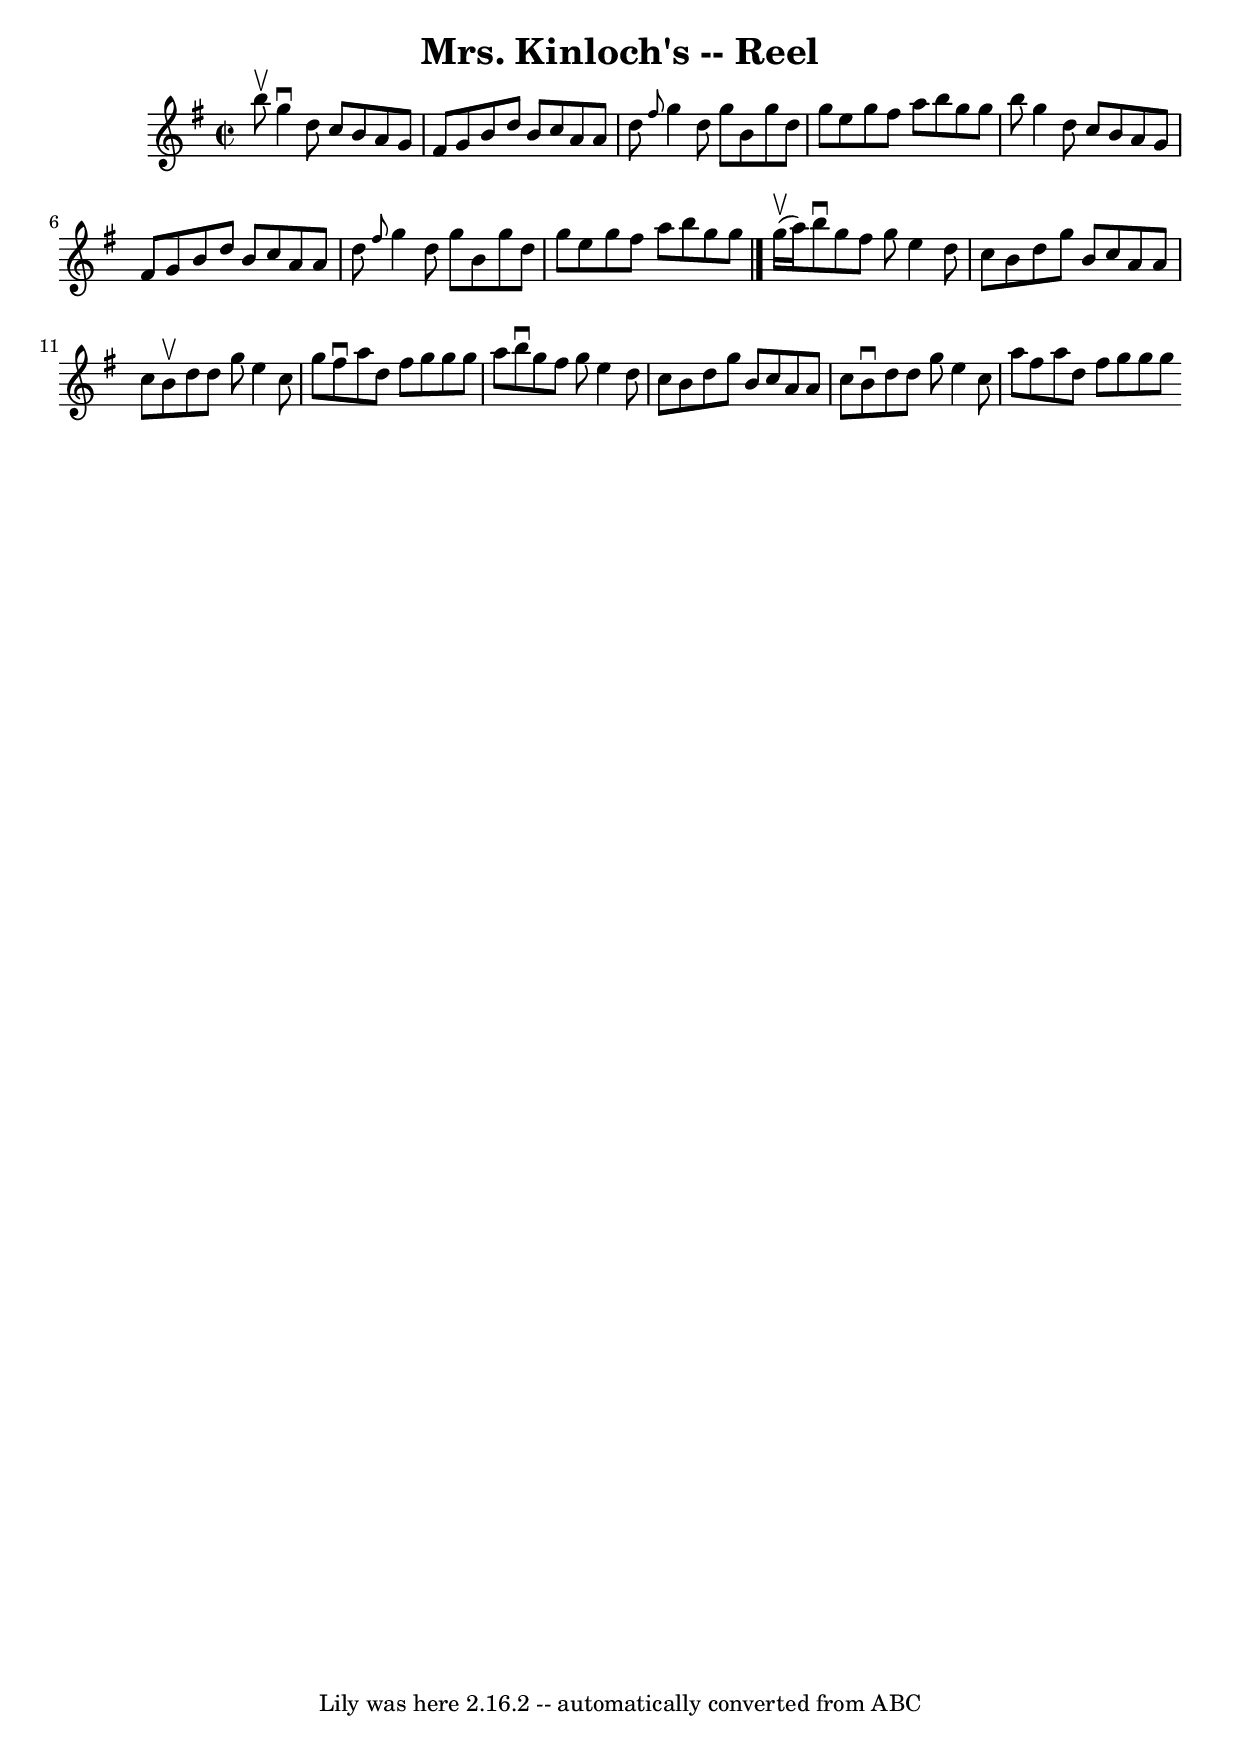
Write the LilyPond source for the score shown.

\version "2.16.2"
\include "Mammoth.ily"
\header {
  %% book = "Ryan's Mammoth Collection"
 crossRefNumber = "1"
 footnotes = "\\\\360"
  origin = "SCOTCH"
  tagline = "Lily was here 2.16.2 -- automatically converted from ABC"
  title = "Mrs. Kinloch's -- Reel"

}
voicedefault =  {


  \override Staff.TimeSignature #'style = #'C
  \time 2/2 
  \key g \major b''8^\upbow  |
 g''4^\downbow d''8 c''8 b'8 a'8 g'8 fis'8     |
 g'8 b'8 d''8 b'8 c''8 a'8 a'8 d''8     |
  \grace { fis''8  
	 } g''4 d''8 g''8 b'8 g''8 d''8 g''8     |
 e''8 g''8 fis''8 a''8 b''8 g''8 g''8 b''8     |
 g''4 d''8 c''8 b'8 a'8 g'8 fis'8     |
 g'8 b'8 d''8 b'8 c''8 a'8 a'8 d''8     |
  \grace { fis''8  
	 } g''4 d''8 g''8 b'8 g''8 d''8 g''8     |
 e''8 g''8 fis''8 a''8 b''8 g''8 g''8  \bar "|." g''16^\upbow(a''16)  |
 b''8^\downbow g''8 fis''8 g''8 e''4 d''8 c''8     |
 b'8 d''8 g''8 b'8 c''8 a'8 a'8 c''8     |
 b'8^\upbow d''8 d''8 g''8 e''4 c''8 g''8    |
 fis''8^\downbow a''8 d''8 fis''8 g''8 g''8 g''8 a''8    |
 b''8^\downbow g''8 fis''8 g''8 e''4 d''8 c''8     |
 b'8 d''8 g''8 b'8 c''8 a'8 a'8 c''8     |
 b'8^\downbow d''8 d''8 g''8 e''4 c''8 a''8    |
 fis''8 a''8 d''8 fis''8 g''8 g''8 g''8  \bar " |."   

}

\score{
  <<

    \context Staff="default"
    {
      \voicedefault 
      
    }

  >>
  \layout {
    
  }
  \midi {
  }

}
